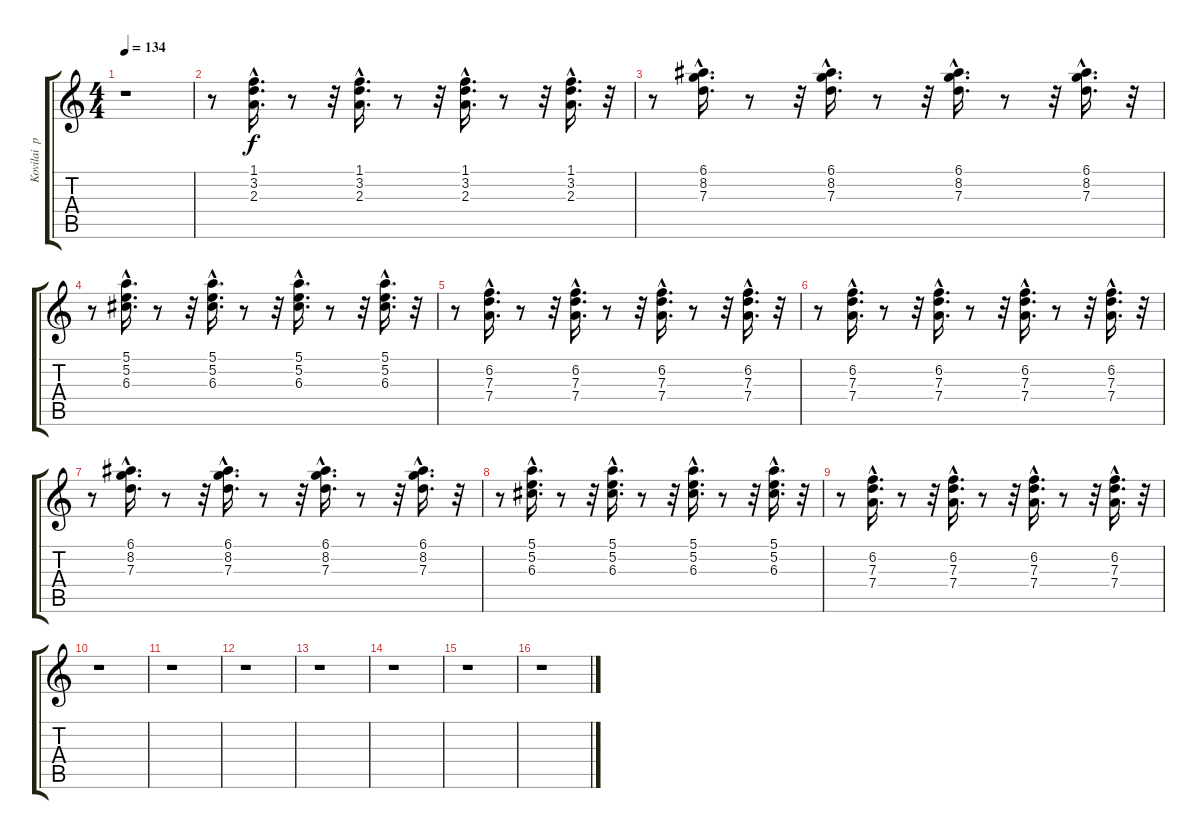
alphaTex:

\track ("Kovilai  po tihonechky:" "Kovilai  p") {instrument acousticguitarsteel}
\staff {score tabs}
\tuning (E4 B3 G3 D3 A2 E2) {hide}
\ts (4 4)
\tempo 134
\clef g2
\ks c
r.1{dy f instrument acousticguitarsteel} |
r.8 (1.1{hac} 3.2{hac} 2.3{hac}).16{d} r.8 r.32 (1.1{hac} 3.2{hac} 2.3{hac}).16{d} r.8 r.32 (1.1{hac} 3.2{hac} 2.3{hac}).16{d} r.8 r.32 (1.1{hac} 3.2{hac} 2.3{hac}).16{d} r.32 |
r.8 (6.1{hac} 8.2{hac} 7.3{hac}).16{d} r.8 r.32 (6.1{hac} 8.2{hac} 7.3{hac}).16{d} r.8 r.32 (6.1{hac} 8.2{hac} 7.3{hac}).16{d} r.8 r.32 (6.1{hac} 8.2{hac} 7.3{hac}).16{d} r.32 |
r.8 (5.1{hac} 5.2{hac} 6.3{hac}).16{d} r.8 r.32 (5.1{hac} 5.2{hac} 6.3{hac}).16{d} r.8 r.32 (5.1{hac} 5.2{hac} 6.3{hac}).16{d} r.8 r.32 (5.1{hac} 5.2{hac} 6.3{hac}).16{d} r.32 |
r.8 (6.2{hac} 7.3{hac} 7.4{hac}).16{d} r.8 r.32 (6.2{hac} 7.3{hac} 7.4{hac}).16{d} r.8 r.32 (6.2{hac} 7.3{hac} 7.4{hac}).16{d} r.8 r.32 (6.2{hac} 7.3{hac} 7.4{hac}).16{d} r.32 |
r.8 (6.2{hac} 7.3{hac} 7.4{hac}).16{d} r.8 r.32 (6.2{hac} 7.3{hac} 7.4{hac}).16{d} r.8 r.32 (6.2{hac} 7.3{hac} 7.4{hac}).16{d} r.8 r.32 (6.2{hac} 7.3{hac} 7.4{hac}).16{d} r.32 |
r.8 (6.1{hac} 8.2{hac} 7.3{hac}).16{d} r.8 r.32 (6.1{hac} 8.2{hac} 7.3{hac}).16{d} r.8 r.32 (6.1{hac} 8.2{hac} 7.3{hac}).16{d} r.8 r.32 (6.1{hac} 8.2{hac} 7.3{hac}).16{d} r.32 |
r.8 (5.1{hac} 5.2{hac} 6.3{hac}).16{d} r.8 r.32 (5.1{hac} 5.2{hac} 6.3{hac}).16{d} r.8 r.32 (5.1{hac} 5.2{hac} 6.3{hac}).16{d} r.8 r.32 (5.1{hac} 5.2{hac} 6.3{hac}).16{d} r.32 |
r.8 (6.2{hac} 7.3{hac} 7.4{hac}).16{d} r.8 r.32 (6.2{hac} 7.3{hac} 7.4{hac}).16{d} r.8 r.32 (6.2{hac} 7.3{hac} 7.4{hac}).16{d} r.8 r.32 (6.2{hac} 7.3{hac} 7.4{hac}).16{d} r.32 |
r.1 |
r.1 |
r.1 |
r.1 |
r.1 |
r.1 |
r.1
